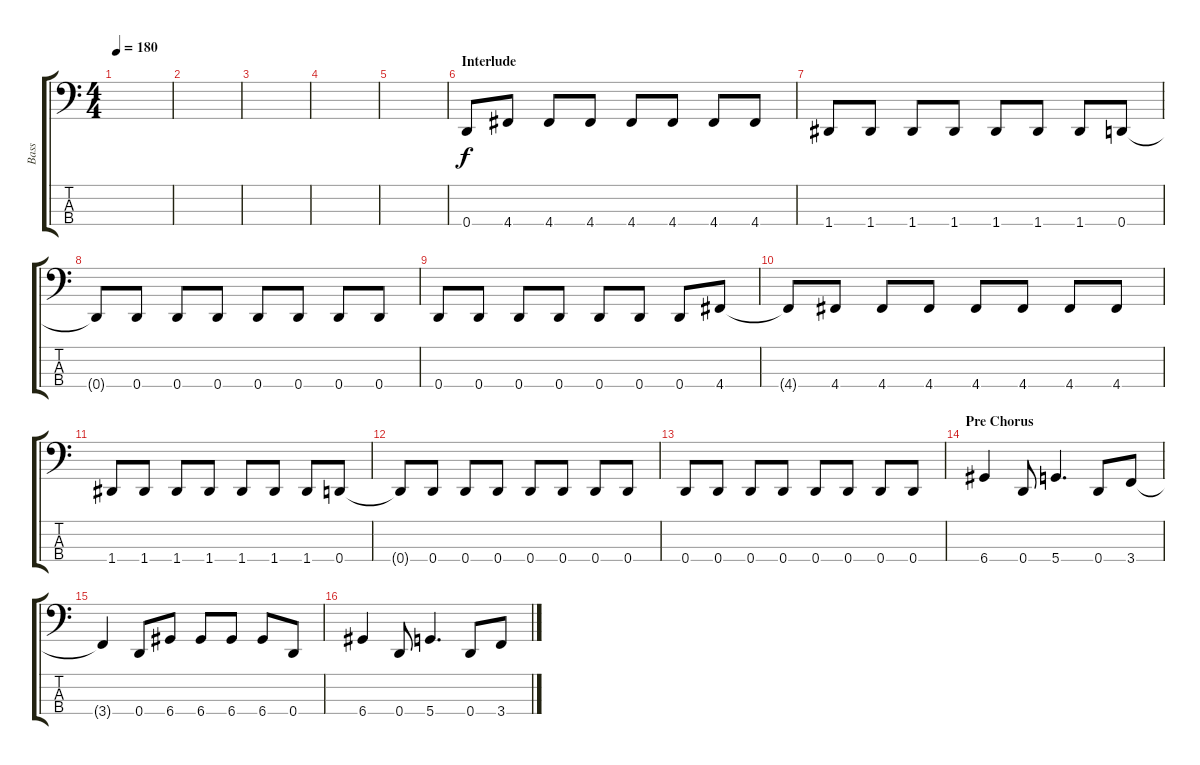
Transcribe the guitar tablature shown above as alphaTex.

\track ("Bass" "Bass") {instrument electricbasspick}
\staff {score tabs}
\tuning (F2 C2 G1 D1) {hide}
\ts (4 4)
\tempo 180
\clef f4
\ks c
|
|
|
|
|
\section ("" "Interlude")
0.4.8 4.4.8 4.4.8 4.4.8 4.4.8 4.4.8 4.4.8 4.4.8 |
1.4.8 1.4.8 1.4.8 1.4.8 1.4.8 1.4.8 1.4.8 0.4.8 |
0.4{t}.8 0.4.8 0.4.8 0.4.8 0.4.8 0.4.8 0.4.8 0.4.8 |
0.4.8 0.4.8 0.4.8 0.4.8 0.4.8 0.4.8 0.4.8 4.4.8 |
4.4{t}.8 4.4.8 4.4.8 4.4.8 4.4.8 4.4.8 4.4.8 4.4.8 |
1.4.8 1.4.8 1.4.8 1.4.8 1.4.8 1.4.8 1.4.8 0.4.8 |
0.4{t}.8 0.4.8 0.4.8 0.4.8 0.4.8 0.4.8 0.4.8 0.4.8 |
0.4.8 0.4.8 0.4.8 0.4.8 0.4.8 0.4.8 0.4.8 0.4.8 |
\section ("" "Pre Chorus")
6.4.4 0.4.8 5.4.4{d} 0.4.8 3.4.8 |
3.4{t}.4 0.4.8 6.4.8 6.4.8 6.4.8 6.4.8 0.4.8 |
6.4.4 0.4.8 5.4.4{d} 0.4.8 3.4.8
